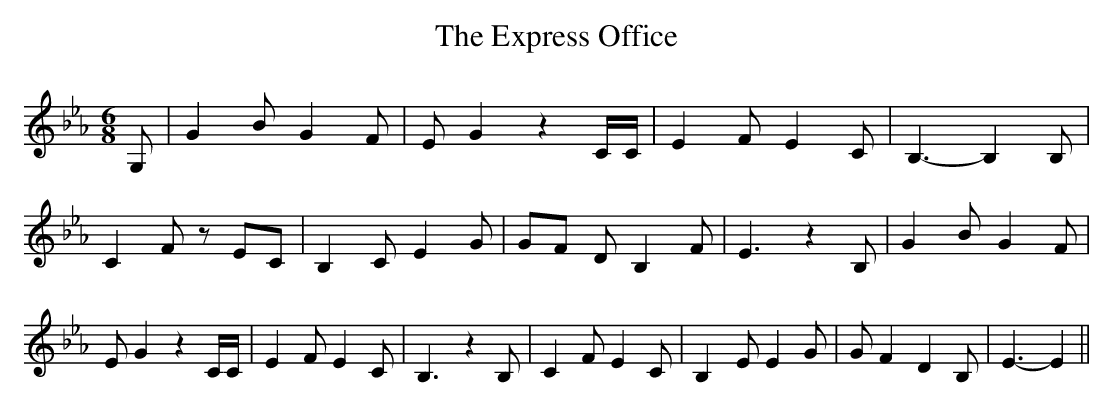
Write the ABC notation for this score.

X:1
T:The Express Office
M:6/8
L:1/8
K:Eb
 G,| G2 B G2 F| E G2 z2 C/2C/2| E2 F E2 C| B,3- B,2 B,| C2 F z EC|\
 B,2 C E2 G|G-F D B,2 F| E3 z2 B,| G2 B G2 F| E G2 z2 C/2C/2| E2 F E2 C|\
 B,3 z2 B,| C2 F E2 C| B,2- E E2 G| G F2 D2 B,| E3- E2||
